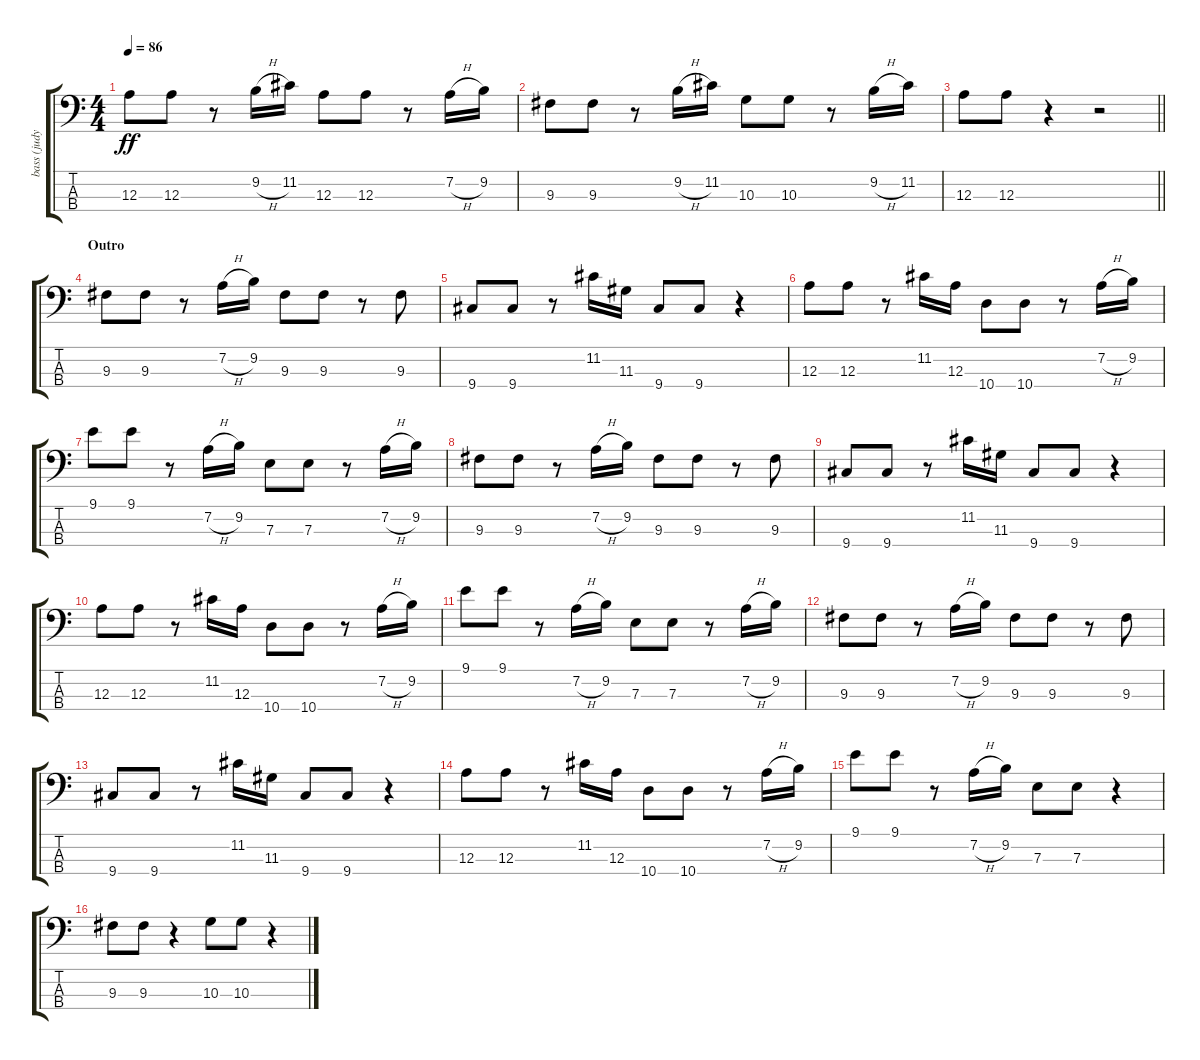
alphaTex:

\track ("bass (judy)" "bass (judy") {instrument electricbassfinger}
\staff {score tabs}
\tuning (G2 D2 A1 E1) {hide}
\ts (4 4)
\tempo 86
\clef f4
\ks c
12.3.8{dy ff} 12.3.8 r.8 9.2{h}.16 11.2.16 12.3.8 12.3.8 r.8 7.2{h}.16 9.2.16 |
9.3.8 9.3.8 r.8 9.2{h}.16 11.2.16 10.3.8 10.3.8 r.8 9.2{h}.16 11.2.16 |
\barLineRight lightlight
12.3.8 12.3.8 r.4 r.2 |
\section ("" "Outro")
9.3.8 9.3.8 r.8 7.2{h}.16 9.2.16 9.3.8 9.3.8 r.8 9.3.8 |
9.4.8 9.4.8 r.8 11.2.16 11.3.16 9.4.8 9.4.8 r.4 |
12.3.8 12.3.8 r.8 11.2.16 12.3.16 10.4.8 10.4.8 r.8 7.2{h}.16 9.2.16 |
9.1.8 9.1.8 r.8 7.2{h}.16 9.2.16 7.3.8 7.3.8 r.8 7.2{h}.16 9.2.16 |
9.3.8 9.3.8 r.8 7.2{h}.16 9.2.16 9.3.8 9.3.8 r.8 9.3.8 |
9.4.8 9.4.8 r.8 11.2.16 11.3.16 9.4.8 9.4.8 r.4 |
12.3.8 12.3.8 r.8 11.2.16 12.3.16 10.4.8 10.4.8 r.8 7.2{h}.16 9.2.16 |
9.1.8 9.1.8 r.8 7.2{h}.16 9.2.16 7.3.8 7.3.8 r.8 7.2{h}.16 9.2.16 |
9.3.8 9.3.8 r.8 7.2{h}.16 9.2.16 9.3.8 9.3.8 r.8 9.3.8 |
9.4.8 9.4.8 r.8 11.2.16 11.3.16 9.4.8 9.4.8 r.4 |
12.3.8 12.3.8 r.8 11.2.16 12.3.16 10.4.8 10.4.8 r.8 7.2{h}.16 9.2.16 |
9.1.8 9.1.8 r.8 7.2{h}.16 9.2.16 7.3.8 7.3.8 r.4 |
9.3.8 9.3.8 r.4 10.3.8 10.3.8 r.4
